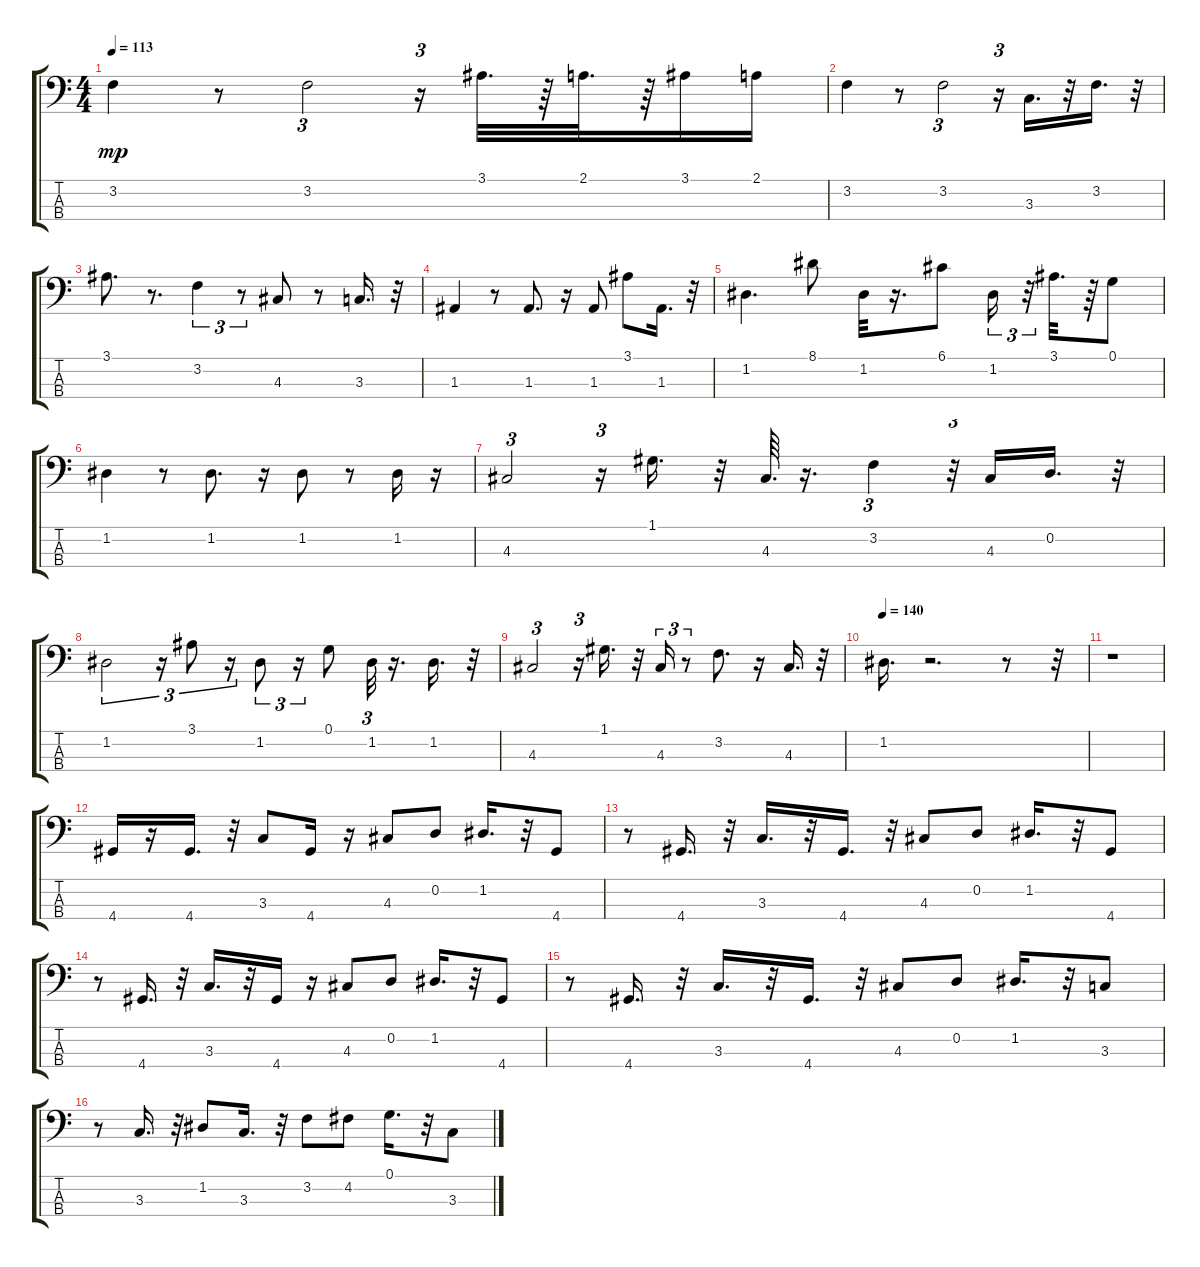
\track "" {instrument fretlessbass}
\staff {score tabs}
\tuning (G2 D2 A1 E1) {hide}
\ts (4 4)
\tempo 113
\clef f4
\ks c
3.2.4{dy mp} r.8 3.2.2{tu (3 2)} r.16{tu (3 2)} 3.1.32{d} r.64 2.1.32{d} r.64 3.1.16 2.1.16 |
3.2.4 r.8 3.2.2{tu (3 2)} r.16{tu (3 2)} 3.3.16{d} r.32 3.2.16{d} r.32 |
3.1.8{d} r.8{d} 3.2.4{tu (3 2)} r.8{tu (3 2)} 4.3.8 r.8 3.3.16{d} r.32 |
1.3.4 r.8 1.3.8{d} r.16 1.3.8 3.1.8 1.3.16{d} r.32 |
1.2.4{d} 8.1.8 1.2.32 r.16{d} 6.1.8 1.2.16{tu (3 2)} r.32{tu (3 2)} 3.1.32{d} r.64 0.1.8 |
1.2.4 r.8 1.2.8{d} r.16 1.2.8 r.8 1.2.16 r.16 |
4.3.2{tu (3 2)} r.16{tu (3 2)} 1.1.16{d} r.32 4.3.64{d} r.16{d} 3.2.4{tu (3 2)} r.32{tu (3 2)} 4.3.16 0.2.16{d} r.32 |
1.2.2{tu (3 2)} r.16{tu (3 2)} 3.1.8{tu (3 2)} r.16{tu (3 2)} 1.2.8{tu (3 2)} r.16{tu (3 2)} 0.1.8 1.2.32{tu (3 2)} r.16{d} 1.2.16{d} r.32 |
4.3.2{tu (3 2)} r.16{tu (3 2)} 1.1.16{d} r.32 4.3.16{tu (3 2)} r.8{tu (3 2)} 3.2.8{d} r.16 4.3.16{d} r.32 |
\tempo 140
1.2.16{d} r.2{d} r.8 r.32 |
r.1 |
4.4.16 r.16 4.4.16{d} r.32 3.3.8 4.4.16 r.16 4.3.8 0.2.8 1.2.16{d} r.32 4.4.8 |
r.8 4.4.16{d} r.32 3.3.16{d} r.32 4.4.16{d} r.32 4.3.8 0.2.8 1.2.16{d} r.32 4.4.8 |
r.8 4.4.16{d} r.32 3.3.16{d} r.32 4.4.16 r.16 4.3.8 0.2.8 1.2.16{d} r.32 4.4.8 |
r.8 4.4.16{d} r.32 3.3.16{d} r.32 4.4.16{d} r.32 4.3.8 0.2.8 1.2.16{d} r.32 3.3.8 |
r.8 3.3.16{d} r.32 1.2.8 3.3.16{d} r.32 3.2.8 4.2.8 0.1.16{d} r.32 3.3.8
